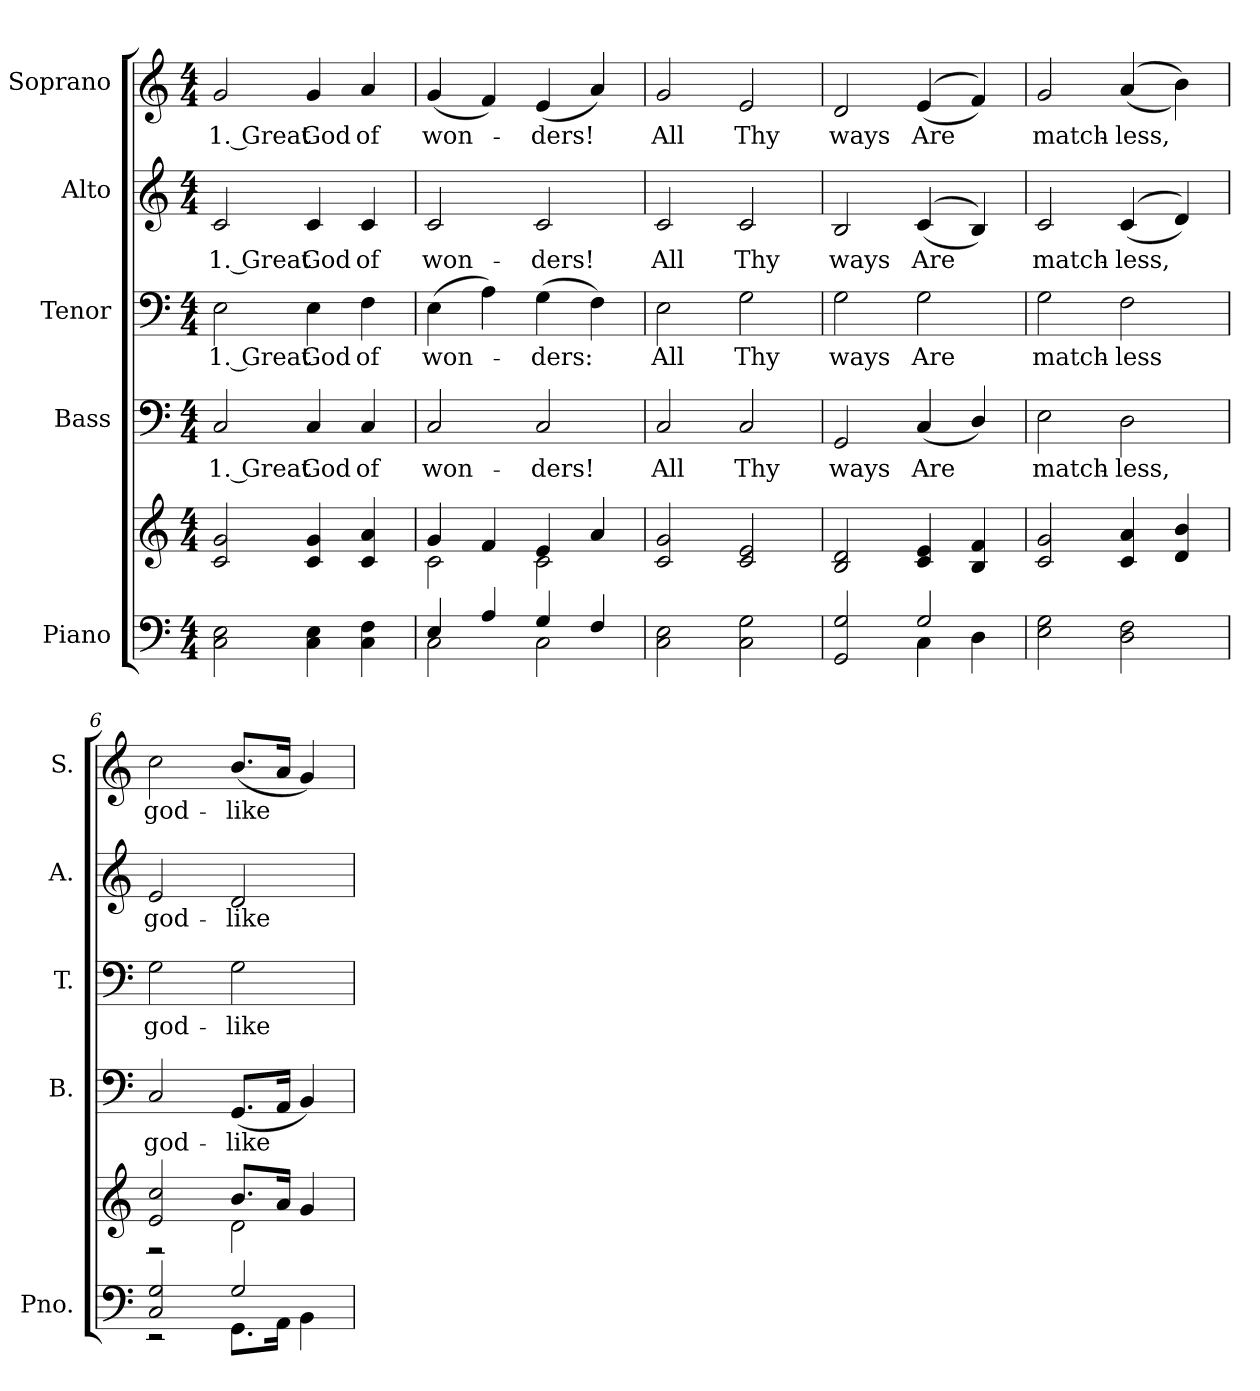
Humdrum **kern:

**kern	**kern	**kern	**text	**kern	**text	**kern	**text	**kern	**text
*part5	*part5	*part4	*part4	*part3	*part3	*part2	*part2	*part1	*part1
*staff6	*staff5	*staff4	*staff4	*staff3	*staff3	*staff2	*staff2	*staff1	*staff1
*I"Piano	*	*I"Bass	*	*I"Tenor	*	*I"Alto	*	*I"Soprano	*
*I'Pno.	*	*I'B.	*	*I'T.	*	*I'A.	*	*I'S.	*
!!LO:PB:g=z
*clefF4	*clefG2	*clefF4	*	*clefF4	*	*clefG2	*	*clefG2	*
*k[]	*k[]	*k[]	*	*k[]	*	*k[]	*	*k[]	*
*C:	*C:	*C:	*	*C:	*	*C:	*	*C:	*
*M4/4	*M4/4	*M4/4	*	*M4/4	*	*M4/4	*	*M4/4	*
*MM150	*MM150	*MM150	*	*MM150	*	*MM150	*	*MM150	*
=1	=1	=1	=1	=1	=1	=1	=1	=1	=1
!	!	!	!LO:LY:b:color=#000000	!	!	!	!	!	!
!	!	!	!	!	!LO:LY:b:color=#000000	!	!	!	!
!	!	!	!	!	!	!	!LO:LY:b:color=#000000	!	!
!	!	!	!	!	!	!	!	!	!LO:LY:b:color=#000000
2Ci\ 2Ei	2ci/ 2gi	2Ci/	1. Great	2Ei\	1. Great	2ci/	1. Great	2gi/	1. Great
!	!	!	!LO:LY:b:color=#000000	!	!	!	!	!	!
!	!	!	!	!	!LO:LY:b:color=#000000	!	!	!	!
!	!	!	!	!	!	!	!LO:LY:b:color=#000000	!	!
!	!	!	!	!	!	!	!	!	!LO:LY:b:color=#000000
4Ci\ 4Ei	4ci/ 4gi	4Ci/	God	4Ei\	God	4ci/	God	4gi/	God
!	!	!	!LO:LY:b:color=#000000	!	!	!	!	!	!
!	!	!	!	!	!LO:LY:b:color=#000000	!	!	!	!
!	!	!	!	!	!	!	!LO:LY:b:color=#000000	!	!
!	!	!	!	!	!	!	!	!	!LO:LY:b:color=#000000
4Ci\ 4Fi	4ci/ 4ai	4Ci/	of	4Fi\	of	4ci/	of	4ai/	of
=2	=2	=2	=2	=2	=2	=2	=2	=2	=2
*^	*^	*	*	*	*	*	*	*	*
!	!	!	!	!	!LO:LY:b:color=#000000	!	!	!	!	!	!
!	!	!	!	!	!	!	!LO:LY:b:color=#000000	!	!	!	!
!	!	!	!	!	!	!	!	!	!LO:LY:b:color=#000000	!	!
!	!	!	!	!	!	!	!	!	!	!	!LO:LY:b:color=#000000
4Ei/	2Ci\	4gi/	2ci\	2Ci/	won-	(4Ei\	won-	2ci/	won-	(4gi/	won-
4Ai/	.	4fi/	.	.	.	4Ai\)	.	.	.	4fi/)	.
!	!	!	!	!	!LO:LY:b:color=#000000	!	!	!	!	!	!
!	!	!	!	!	!	!	!LO:LY:b:color=#000000	!	!	!	!
!	!	!	!	!	!	!	!	!	!LO:LY:b:color=#000000	!	!
!	!	!	!	!	!	!	!	!	!	!	!LO:LY:b:color=#000000
4Gi/	2Ci\	4ei/	2ci\	2Ci/	-ders!	(4Gi\	-ders:	2ci/	-ders!	(4ei/	-ders!
4Fi/	.	4ai/	.	.	.	4Fi\)	.	.	.	4ai/)	.
*v	*v	*	*	*	*	*	*	*	*	*	*
*	*v	*v	*	*	*	*	*	*	*	*
=3	=3	=3	=3	=3	=3	=3	=3	=3	=3
!	!	!	!LO:LY:b:color=#000000	!	!	!	!	!	!
!	!	!	!	!	!LO:LY:b:color=#000000	!	!	!	!
!	!	!	!	!	!	!	!LO:LY:b:color=#000000	!	!
!	!	!	!	!	!	!	!	!	!LO:LY:b:color=#000000
2Ci\ 2Ei	2ci/ 2gi	2Ci/	All	2Ei\	All	2ci/	All	2gi/	All
!	!	!	!LO:LY:b:color=#000000	!	!	!	!	!	!
!	!	!	!	!	!LO:LY:b:color=#000000	!	!	!	!
!	!	!	!	!	!	!	!LO:LY:b:color=#000000	!	!
!	!	!	!	!	!	!	!	!	!LO:LY:b:color=#000000
2Ci\ 2Gi	2ci/ 2ei	2Ci/	Thy	2Gi\	Thy	2ci/	Thy	2ei/	Thy
!!LO:PB:g=z
=4	=4	=4	=4	=4	=4	=4	=4	=4	=4
*^	*	*	*	*	*	*	*	*	*
!	!	!	!	!LO:LY:b:color=#000000	!	!	!	!	!	!
!	!	!	!	!	!	!LO:LY:b:color=#000000	!	!	!	!
!	!	!	!	!	!	!	!	!LO:LY:b:color=#000000	!	!
!	!	!	!	!	!	!	!	!	!	!LO:LY:b:color=#000000
2GGi/ 2Gi	2ryy	2Bi/ 2di	2GGi/	ways	2Gi\	ways	2Bi/	ways	2di/	ways
!	!	!	!	!LO:LY:b:color=#000000	!	!	!	!	!	!
!	!	!	!	!	!	!LO:LY:b:color=#000000	!	!	!	!
!	!	!	!	!	!	!	!	!LO:LY:b:color=#000000	!	!
!	!	!	!	!	!	!	!	!	!	!LO:LY:b:color=#000000
2Gi/	4Ci\	4ci/ 4ei	(4Ci/	Are	2Gi\	Are	((4ci/	Are	((4ei/	Are
.	4Di\	4Bi/ 4fi	4Di/)	.	.	.	4Bi/))	.	4fi/))	.
*v	*v	*	*	*	*	*	*	*	*	*
=5	=5	=5	=5	=5	=5	=5	=5	=5	=5
*^	*	*	*	*	*	*	*	*	*
!	!	!	!	!LO:LY:b:color=#000000	!	!	!	!	!	!
*v	*v	*	*	*	*	*	*	*	*	*
*^	*	*	*	*	*	*	*	*	*
!	!	!	!	!	!	!LO:LY:b:color=#000000	!	!	!	!
*v	*v	*	*	*	*	*	*	*	*	*
*^	*	*	*	*	*	*	*	*	*
!	!	!	!	!	!	!	!	!LO:LY:b:color=#000000	!	!
*v	*v	*	*	*	*	*	*	*	*	*
*^	*	*	*	*	*	*	*	*	*
!	!	!	!	!	!	!	!	!	!	!LO:LY:b:color=#000000
*v	*v	*	*	*	*	*	*	*	*	*
2Ei\ 2Gi	2ci/ 2gi	2Ei\	match-	2Gi\	match-	2ci/	match-	2gi/	match-
!	!	!	!LO:LY:b:color=#000000	!	!	!	!	!	!
!	!	!	!	!	!LO:LY:b:color=#000000	!	!	!	!
!	!	!	!	!	!	!	!LO:LY:b:color=#000000	!	!
!	!	!	!	!	!	!	!	!	!LO:LY:b:color=#000000
2Di\ 2Fi	4ci/ 4ai	2Di\	-less,	2Fi\	-less	((4ci/	-less,	((4ai/	-less,
.	4di/ 4bi	.	.	.	.	4di/))	.	4bi\))	.
=6	=6	=6	=6	=6	=6	=6	=6	=6	=6
*^	*^	*	*	*	*	*	*	*	*
!	!	!	!	!	!LO:LY:b:color=#000000	!	!	!	!	!	!
!	!	!	!	!	!	!	!LO:LY:b:color=#000000	!	!	!	!
!	!	!	!	!	!	!	!	!	!LO:LY:b:color=#000000	!	!
!	!	!	!	!	!	!	!	!	!	!	!LO:LY:b:color=#000000
2Ci/ 2Gi	2r	2ei/ 2cci	2r	2Ci/	god-	2Gi\	god-	2ei/	god-	2cci\	god-
!	!	!	!	!	!LO:LY:b:color=#000000	!	!	!	!	!	!
!	!	!	!	!	!	!	!LO:LY:b:color=#000000	!	!	!	!
!	!	!	!	!	!	!	!	!	!LO:LY:b:color=#000000	!	!
!	!	!	!	!	!	!	!	!	!	!	!LO:LY:b:color=#000000
2Gi/	8.GGi\L	8.bi/L	2di\	(8.GGi/L	-like	2Gi\	-like	2di/	-like	(8.bi/L	-like
.	16AAi\Jk	16ai/Jk	.	16AAi/Jk	.	.	.	.	.	16ai/Jk	.
.	4BBi\	4gi/	.	4BBi/)	.	.	.	.	.	4gi/)	.
*v	*v	*	*	*	*	*	*	*	*	*	*
*	*v	*v	*	*	*	*	*	*	*	*
=	=	=	=	=	=	=	=	=	=
*-	*-	*-	*-	*-	*-	*-	*-	*-	*-
